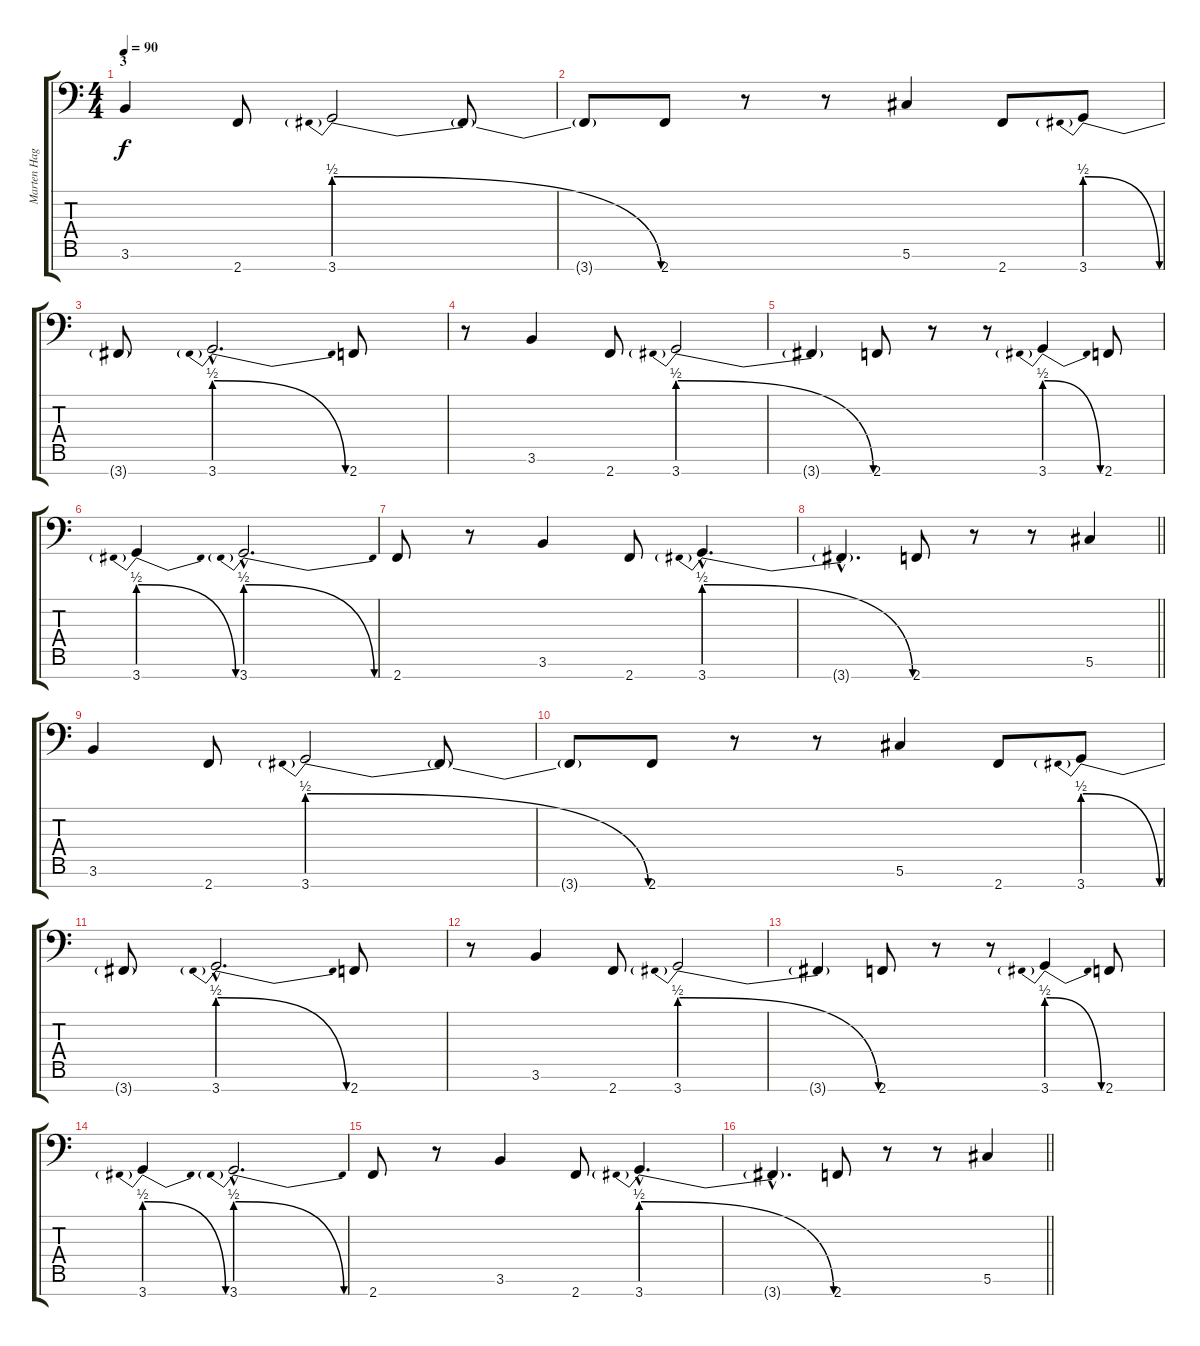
\track ("Marten Hagström" "Marten Hag") {instrument distortionguitar}
\staff {score tabs}
\tuning (Ab3 E3 B2 Gb2 Db2 Ab1 Eb1) {hide}
\ts (4 4)
\section ("" "3")
\tempo 90
\clef f4
\ks c
3.6.4{dy f} 2.7.8 3.7{be (prebendrelease 0 2 60 0)}.2 3.7{t}.8 |
3.7{t}.8 2.7.8 r.8 r.8 5.6.4 2.7.8 3.7{be (prebendrelease 0 2 60 0)}.8 |
3.7{t}.8 3.7{be (prebendrelease 0 2 60 0) hac}.2{d} 2.7.8 |
r.8 3.6.4 2.7.8 3.7{be (prebendrelease 0 2 60 0)}.2 |
3.7{t}.4 2.7.8 r.8 r.8 3.7{be (prebendrelease 0 2 60 0)}.4 2.7.8 |
3.7{be (prebendrelease 0 2 60 0)}.4 3.7{be (prebendrelease 0 2 60 0) hac}.2{d} |
2.7.8 r.8 3.6.4 2.7.8 3.7{be (prebendrelease 0 2 60 0) hac}.4{d} |
\barLineRight lightlight
3.7{hac t}.4{d} 2.7.8 r.8 r.8 5.6.4 |
\section ("" "")
3.6.4 2.7.8 3.7{be (prebendrelease 0 2 60 0)}.2 3.7{t}.8 |
3.7{t}.8 2.7.8 r.8 r.8 5.6.4 2.7.8 3.7{be (prebendrelease 0 2 60 0)}.8 |
3.7{t}.8 3.7{be (prebendrelease 0 2 60 0) hac}.2{d} 2.7.8 |
r.8 3.6.4 2.7.8 3.7{be (prebendrelease 0 2 60 0)}.2 |
3.7{t}.4 2.7.8 r.8 r.8 3.7{be (prebendrelease 0 2 60 0)}.4 2.7.8 |
3.7{be (prebendrelease 0 2 60 0)}.4 3.7{be (prebendrelease 0 2 60 0) hac}.2{d} |
2.7.8 r.8 3.6.4 2.7.8 3.7{be (prebendrelease 0 2 60 0) hac}.4{d} |
\barLineRight lightlight
3.7{hac t}.4{d} 2.7.8 r.8 r.8 5.6.4
